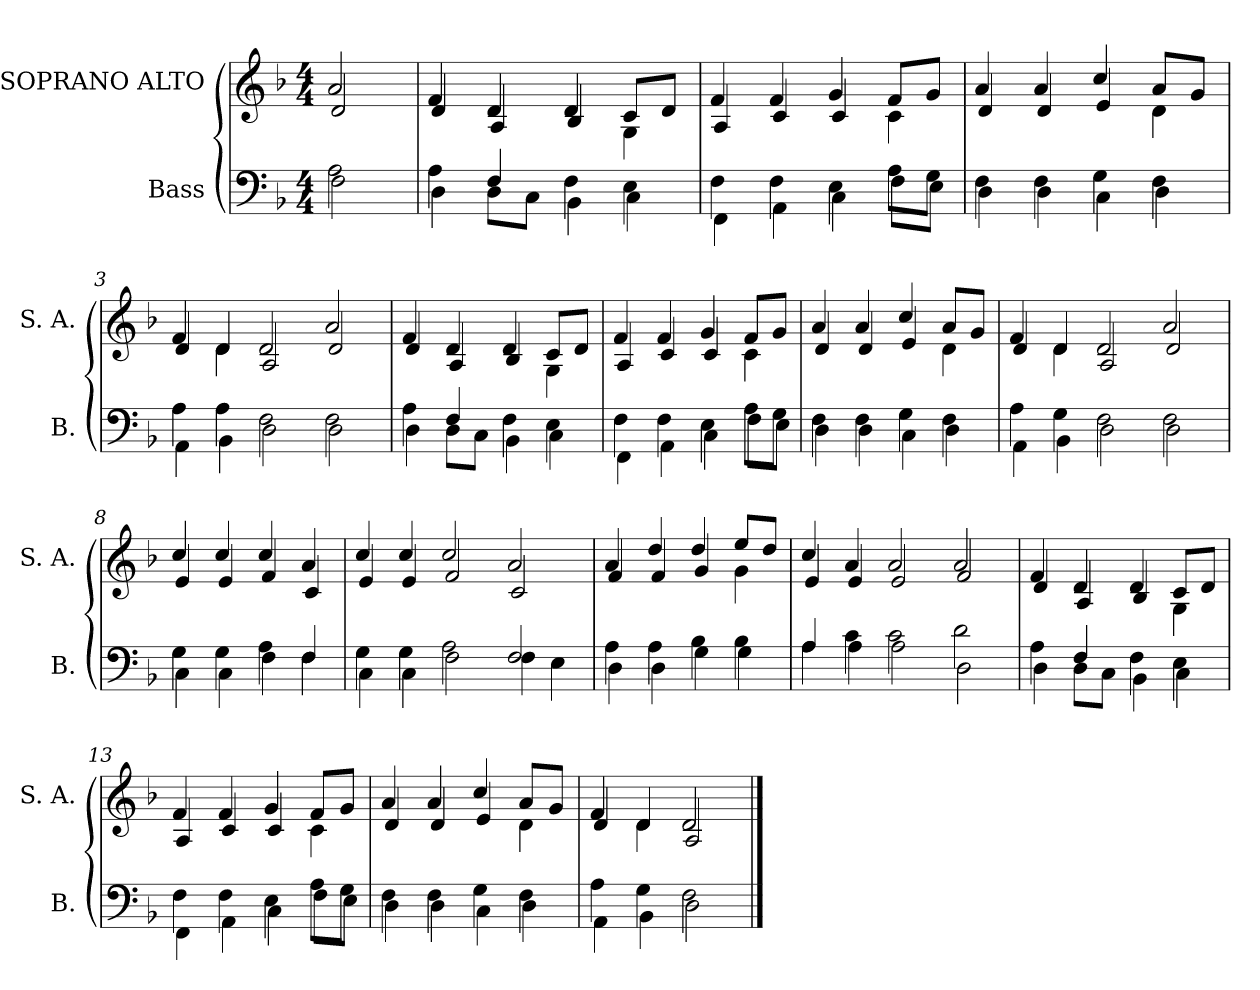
**kern	**kern
*part2	*part1
*staff2	*staff1
*I"Bass	*I"SOPRANO ALTO
*I'B.	*I'S. A.
!!LO:PB:g=z
*clefF4	*clefG2
*k[b-]	*k[b-]
*F:	*F:
*M4/4	*M4/4
=	=
*^	*^
2Ai\	2Fi\	2ai/	2di/
=	=	=	=
4Ai\	4Di\	4fi/	4di/
4Fi/	8Di\L	4di/	4Ai/
.	8Ci\J	.	.
4Fi\	4BB-i\	4di/	4B-i/
4Ei\	4Ci\	8ci/L	4Gi\
.	.	8di/J	.
=1	=1	=1	=1
4Fi\	4FFi\	4fi/	4Ai/
4Fi\	4AAi\	4fi/	4ci/
4Ei\	4Ci\	4gi/	4ci/
8Ai\L	8Fi\L	8fi/L	4ci\
8Gi\J	8Ei\J	8gi/J	.
=2	=2	=2	=2
4Fi\	4Di\	4ai/	4di/
4Fi\	4Di\	4ai/	4di/
4Gi\	4Ci\	4cci/	4ei/
4Fi\	4Di\	8ai/L	4di\
.	.	8gi/J	.
!!LO:LB:g=z	!!
=3	=3	=3	=3
4Ai\	4AAi\	4fi/	4di/
4Ai\	4BB-i\	4di/	4di\
2Fi\	2Di\	2di/	2Ai/
2Fi\	2Di\	2ai/	2di/
=4	=4	=4	=4
4Ai\	4Di\	4fi/	4di/
4Fi/	8Di\L	4di/	4Ai/
.	8Ci\J	.	.
4Fi\	4BB-i\	4di/	4B-i/
4Ei\	4Ci\	8ci/L	4Gi\
.	.	8di/J	.
=5	=5	=5	=5
4Fi\	4FFi\	4fi/	4Ai/
4Fi\	4AAi\	4fi/	4ci/
4Ei\	4Ci\	4gi/	4ci/
8Ai\L	8Fi\L	8fi/L	4ci\
8Gi\J	8Ei\J	8gi/J	.
!!LO:LB:g=z	!!
=6	=6	=6	=6
4Fi\	4Di\	4ai/	4di/
4Fi\	4Di\	4ai/	4di/
4Gi\	4Ci\	4cci/	4ei/
4Fi\	4Di\	8ai/L	4di\
.	.	8gi/J	.
=7	=7	=7	=7
4Ai\	4AAi\	4fi/	4di/
4Gi\	4BB-i\	4di/	4di\
2Fi\	2Di\	2di/	2Ai/
2Fi\	2Di\	2ai/	2di/
=8	=8	=8	=8
4Gi\	4Ci\	4cci/	4ei/
4Gi\	4Ci\	4cci/	4ei/
4Ai\	4Fi\	4cci/	4fi/
4Fi/	4Fi\	4ai/	4ci/
!!LO:LB:g=z	!!
=9	=9	=9	=9
4Gi\	4Ci\	4cci/	4ei/
4Gi\	4Ci\	4cci/	4ei/
2Ai\	2Fi\	2cci/	2fi/
2Fi/	4Fi\	2ai/	2ci/
.	4Ei\	.	.
=10	=10	=10	=10
4Ai\	4Di\	4ai/	4fi/
4Ai\	4Di\	4ddi/	4fi/
4B-i\	4Gi\	4ddi/	4gi/
4B-i\	4Gi\	8eei/L	4gi\
.	.	8ddi/J	.
=11	=11	=11	=11
4Ai/	4Ai\	4cci/	4ei/
4ci\	4Ai\	4ai/	4ei/
2ci\	2Ai\	2ai/	2ei/
2di\	2Di\	2ai/	2fi/
!!LO:LB:g=z	!!
=12	=12	=12	=12
4Ai\	4Di\	4fi/	4di/
4Fi/	8Di\L	4di/	4Ai/
.	8Ci\J	.	.
4Fi\	4BB-i\	4di/	4B-i/
4Ei\	4Ci\	8ci/L	4Gi\
.	.	8di/J	.
=13	=13	=13	=13
4Fi\	4FFi\	4fi/	4Ai/
4Fi\	4AAi\	4fi/	4ci/
4Ei\	4Ci\	4gi/	4ci/
8Ai\L	8Fi\L	8fi/L	4ci\
8Gi\J	8Ei\J	8gi/J	.
=14	=14	=14	=14
4Fi\	4Di\	4ai/	4di/
4Fi\	4Di\	4ai/	4di/
4Gi\	4Ci\	4cci/	4ei/
4Fi\	4Di\	8ai/L	4di\
.	.	8gi/J	.
=15	=15	=15	=15
4Ai\	4AAi\	4fi/	4di/
4Gi\	4BB-i\	4di/	4di\
2Fi\	2Di\	2di/	2Ai/
*v	*v	*	*
*	*v	*v
==	==
*-	*-
